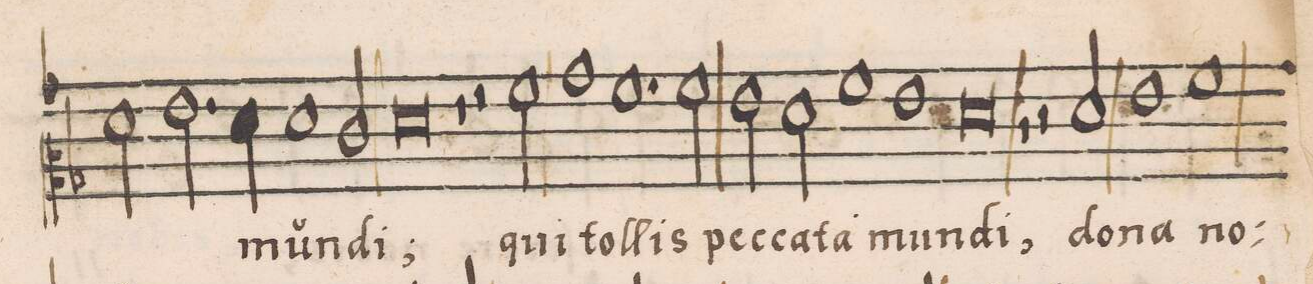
**kern	**text
*I"CANTVS	*
*clefC2	*
*k[b-]	*
*met(C|)	*
*M2/1	*
2f\	.
2.g\	.
=75-	=75-
4f\	.
1f	-mun-
2e/	-di;-
=76-	=76-
0f	.
=77-	=77-
1r	.
2r	.
2a\	-qui
=78-	=78-
1b-	tol-
1.a	-lis
=79-	=79-
2a\	pec-
2g\	-ca-
2f\	-ta
=80-	=80-
1a	mun-
1g	.
=81-	=81-
0f	-di,
=82-	=82-
1r	.
2r	.
2f/	do-
=83-	=83-
1g	-na
*custos:b	*
1a	no-
=84-	=84-
*-	*-
